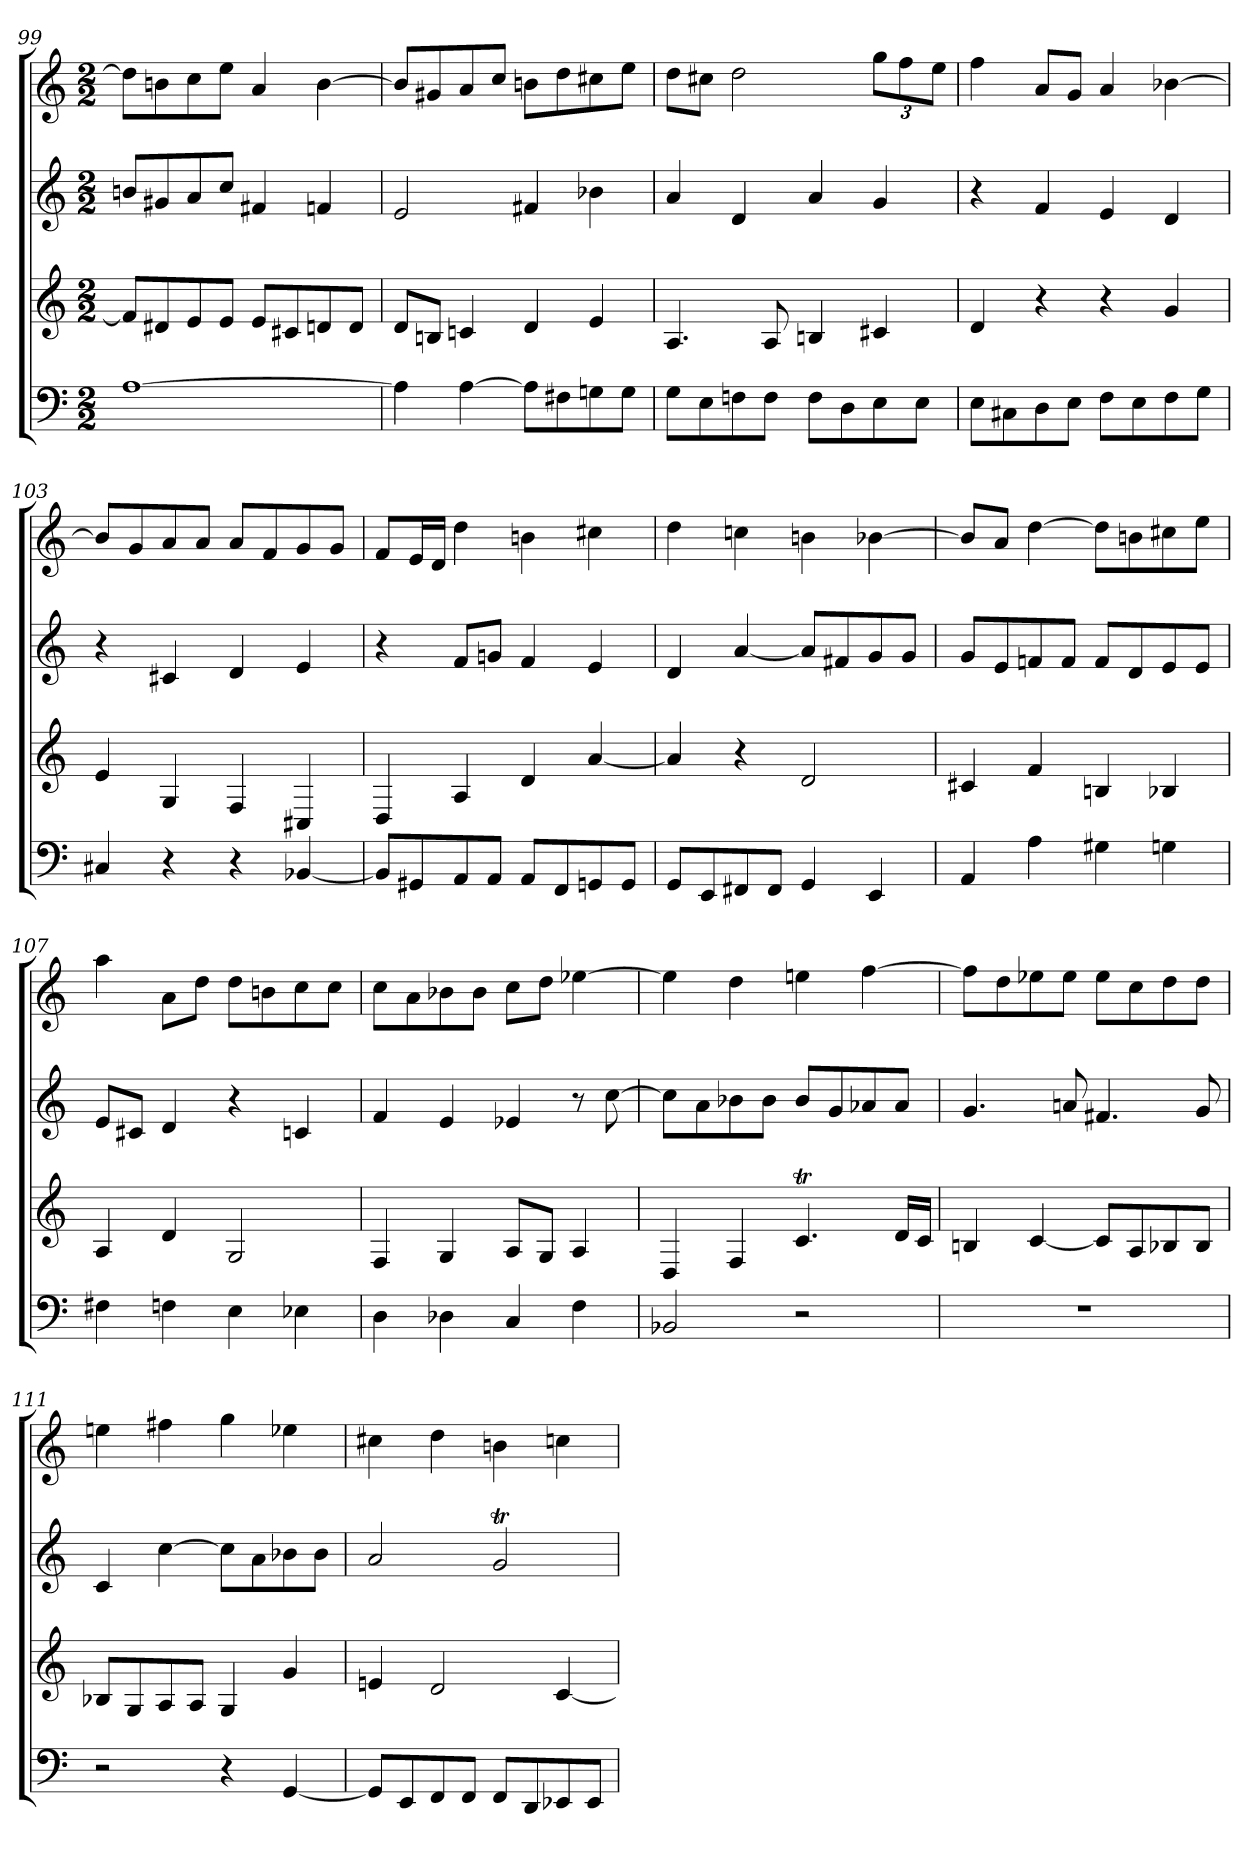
**kern	**kern	**kern	**kern
*part4	*part3	*part2	*part1
*staff4	*staff3	*staff2	*staff1
*M2/2	*M2/2	*M2/2	*M2/2
=99	=99	=99	=99
[1A	8fL]	8bnL	8ddL]
.	8d#X	8g#X	8bn
.	8e	8a	8cc
.	8eJ	8ccJ	8eeJ
.	8eL	4f#X	4a
.	8c#X	.	.
.	8dn	4fn	[4b
.	8dJ	.	.
=100	=100	=100	=100
4A]	8dL	2e	8bnL]
.	8BnJ	.	8g#X
[4A	4cn	.	8a
.	.	.	8ccJ
8AL]	4d	4f#X	8bnL
8F#X	.	.	8dd
8Gn	4e	4b-X	8cc#X
8GJ	.	.	8eeJ
=101	=101	=101	=101
8GL	4.A	4a	8ddL
8E	.	.	8cc#XJ
8Fn	.	4d	2dd
8FJ	8A	.	.
8FL	4Bn	4a	.
8D	.	.	.
8E	4c#X	4g	12ggL
.	.	.	12ff
8EJ	.	.	.
.	.	.	12eeJ
=102	=102	=102	=102
8EL	4d	4r	4ff
8C#X	.	.	.
8D	4r	4f	8aL
8EJ	.	.	8gJ
8FL	4r	4e	4a
8E	.	.	.
8F	4g	4d	[4b-X
8GJ	.	.	.
=103	=103	=103	=103
4C#X	4e	4r	8b-L]
.	.	.	8g
4r	4G	4c#X	8a
.	.	.	8aJ
4r	4F	4d	8aL
.	.	.	8f
[4BB-X	4C#X	4e	8g
.	.	.	8gJ
=104	=104	=104	=104
8BB-L]	4D	4r	8fL
8GG#X	.	.	16eL
.	.	.	16dJJ
8AA	4A	8fL	4dd
8AAJ	.	8gnJ	.
8AAL	4d	4f	4bn
8FF	.	.	.
8GGn	[4a	4e	4cc#X
8GGJ	.	.	.
=105	=105	=105	=105
8GGL	4a]	4d	4dd
8EE	.	.	.
8FF#X	4r	[4a	4ccn
8FF#J	.	.	.
4GG	2d	8aL]	4bn
.	.	8f#X	.
4EE	.	8g	[4b-X
.	.	8gJ	.
=106	=106	=106	=106
4AA	4c#X	8gL	8b-L]
.	.	8e	8aJ
4A	4f	8fn	[4dd
.	.	8fJ	.
4G#X	4Bn	8fL	8ddL]
.	.	8d	8bn
4Gn	4B-X	8e	8cc#X
.	.	8eJ	8eeJ
=107	=107	=107	=107
4F#X	4A	8eL	4aa
.	.	8c#XJ	.
4Fn	4d	4d	8aL
.	.	.	8ddJ
4E	2G	4r	8ddL
.	.	.	8bn
4E-X	.	4cn	8cc
.	.	.	8ccJ
=108	=108	=108	=108
4D	4F	4f	8ccL
.	.	.	8a
4D-X	4G	4e	8b-X
.	.	.	8b-J
4C	8AL	4e-X	8ccL
.	8GJ	.	8ddJ
4F	4A	8r	[4ee-X
.	.	[8cc	.
=109	=109	=109	=109
2BB-X	4D	8ccL]	4ee-]
.	.	8a	.
.	4F	8b-X	4dd
.	.	8b-J	.
2r	4.cT	8b-L	4een
.	.	8g	.
.	.	8a-X	[4ff
.	16dLL	8a-J	.
.	16cJJ	.	.
=110	=110	=110	=110
1r	4Bn	4.g	8ffL]
.	.	.	8dd
.	[4c	.	8ee-X
.	.	8an	8ee-J
.	8cL]	4.f#X	8ee-L
.	8A	.	8cc
.	8B-X	.	8dd
.	8B-J	8g	8ddJ
=111	=111	=111	=111
2r	8B-XL	4c	4een
.	8G	.	.
.	8A	[4cc	4ff#X
.	8AJ	.	.
4r	4G	8ccL]	4gg
.	.	8a	.
[4GG	4g	8b-X	4ee-X
.	.	8b-J	.
=112	=112	=112	=112
8GGL]	4en	2a	4cc#X
8EE	.	.	.
8FF	2d	.	4dd
8FFJ	.	.	.
8FFL	.	2gT	4bn
8DD	.	.	.
8EE-X	[4c	.	4ccn
8EE-J	.	.	.
=	=	=	=
*-	*-	*-	*-
